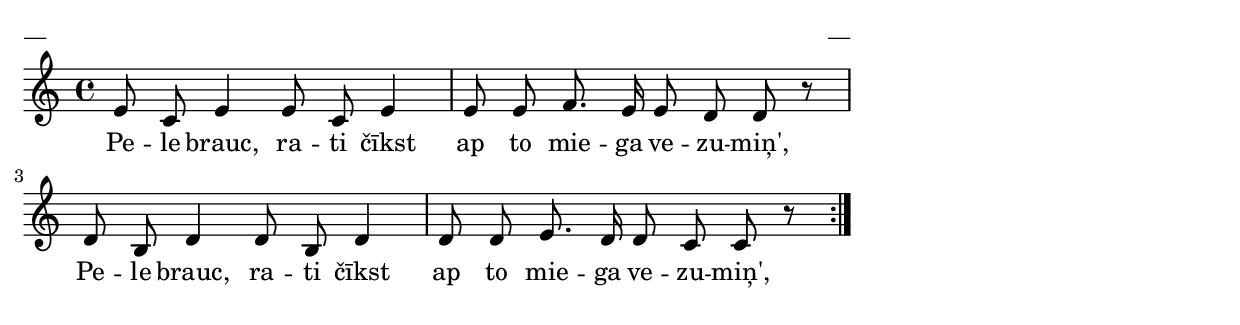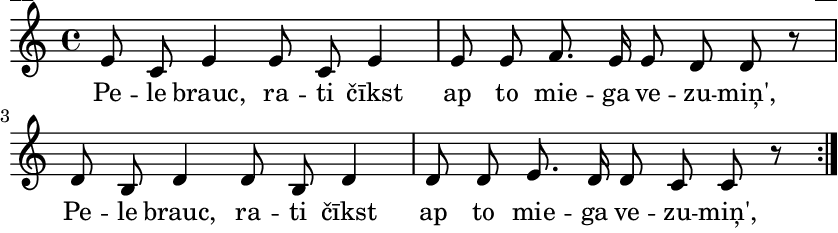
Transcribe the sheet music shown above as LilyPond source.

\version "2.13.18"
#(ly:set-option 'crop #t)

%\header {
%    title = "Pele brauc, rati čīkst"
%}
\paper {
line-width = 14\cm
left-margin = 0.4\cm
between-system-padding = 0.1\cm
between-system-space = 0.1\cm
}
\layout {
indent = #0
ragged-last = ##f
}

voiceA = \relative c' {
\clef "treble"
\key c \major
\repeat volta 2 {
\time 4/4
e8 c e4 e8 c e4 | e8 e f8. e16 e8 d d r | 
d8 b d4 d8 b d4 | d8 d e8. d16 d8 c c r 
}
} 

lyricA = \lyricmode {
Pe -- le brauc, ra -- ti čīkst ap to mie -- ga ve -- zu -- miņ', 
Pe -- le brauc, ra -- ti čīkst ap to mie -- ga ve -- zu -- miņ', 
} 

fullScore = <<
\new Staff {
<<
\new Voice = "voiceA" { \oneVoice \autoBeamOff \voiceA }
\new Lyrics \lyricsto "voiceA" \lyricA
>>
}
>>

\score {
\fullScore
\header { piece = "__" opus = "__" }
}
\markup { \with-color #(x11-color 'white) \sans \smaller "__" }
\score {
\unfoldRepeats
\fullScore
\midi {
\context { \Staff \remove "Staff_performer" }
\context { \Voice \consists "Staff_performer" }
}
}


